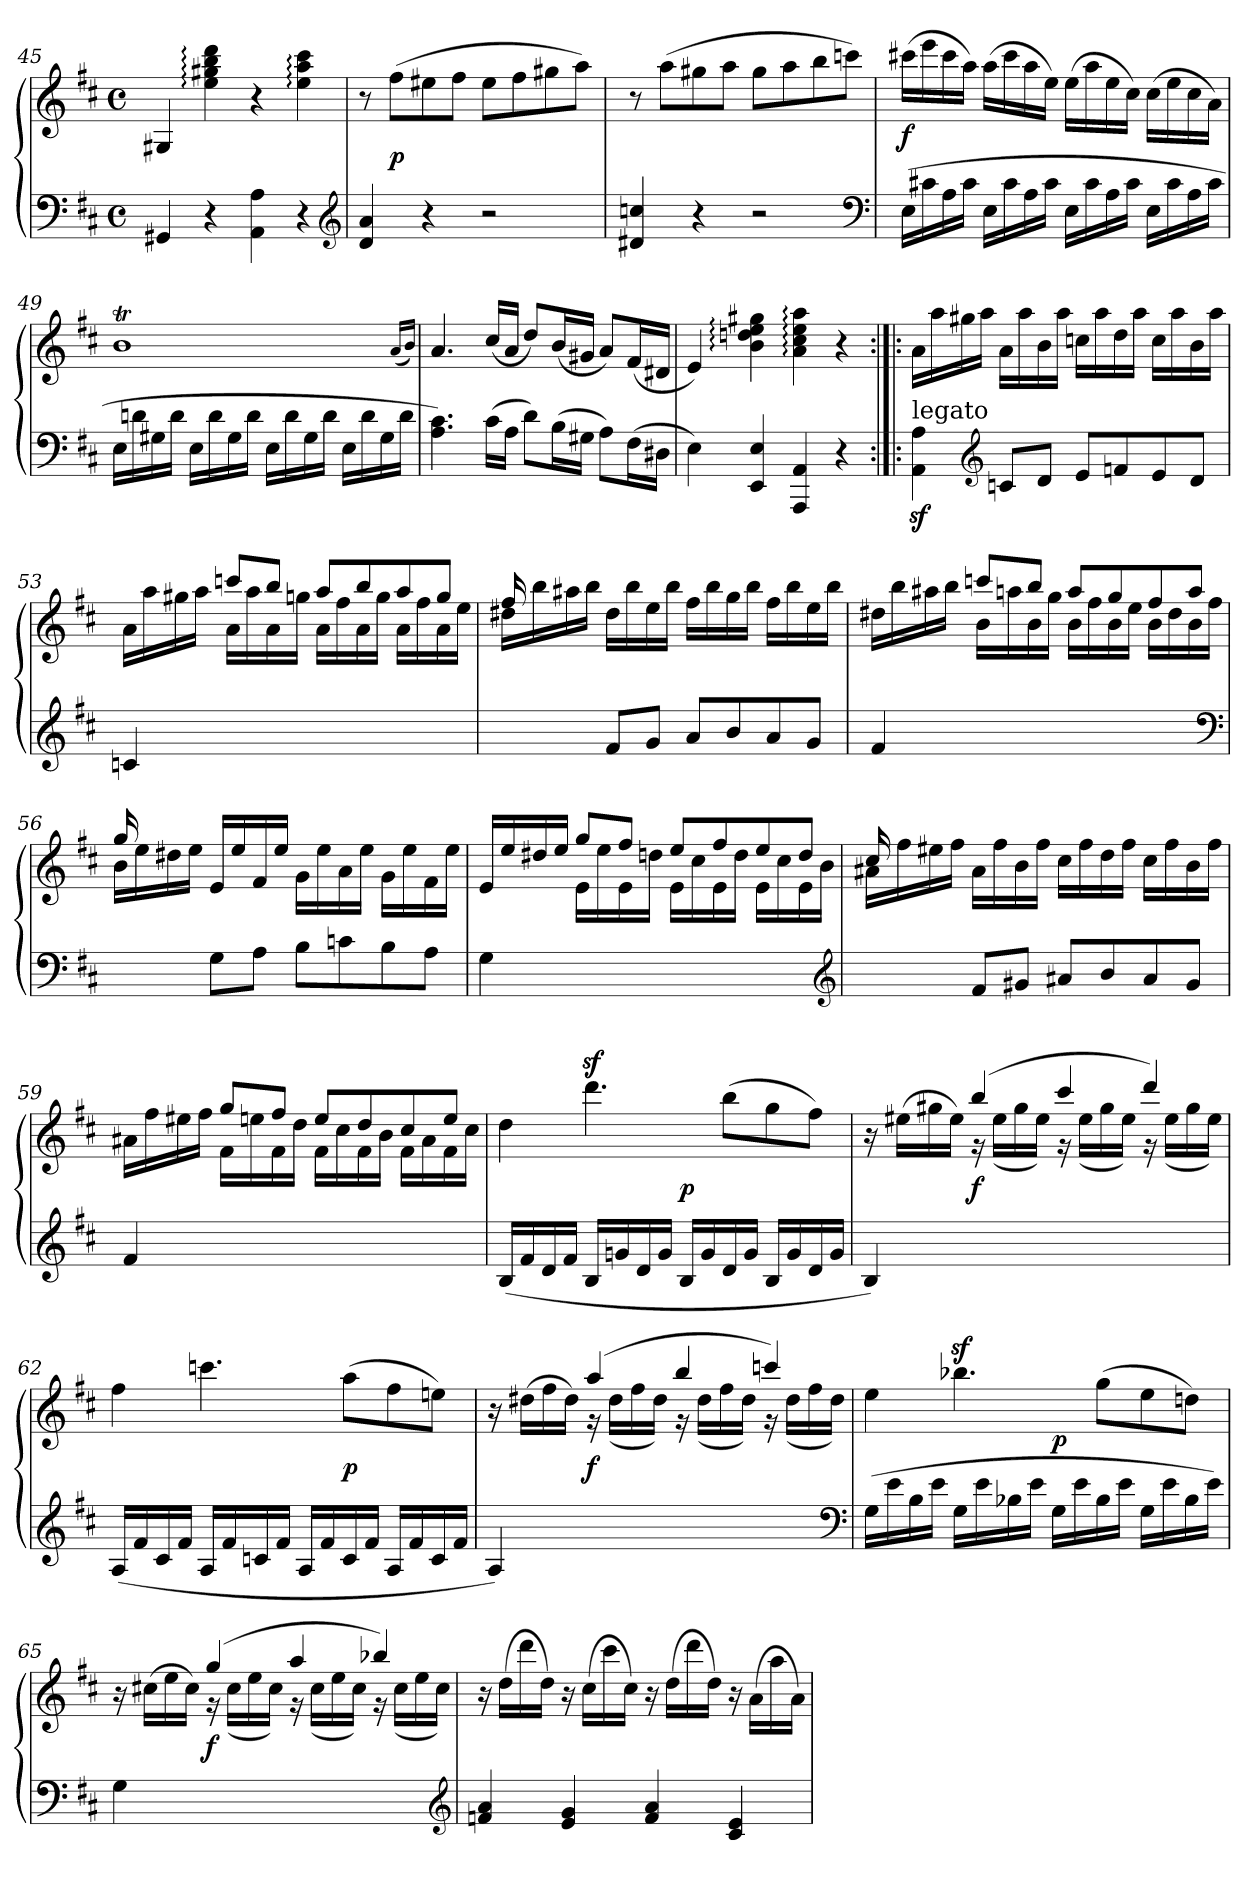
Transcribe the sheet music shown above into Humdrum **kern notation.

**kern	**kern	**dynam
*part1	*part1	*part1
*staff2	*staff1	*staff1/2
*clefF4	*clefG2	*
*k[f#c#]	*k[f#c#]	*
*M4/4	*M4/4	*
*met(c)	*met(c)	*
=45	=45	=45
4GG#X	4G#X	.
4r	4ee: 4gg#X: 4bb: 4ddd:	.
4AA 4A	4r	.
4r	4ee: 4aa: 4ccc#:	.
*clefG2	*	*
=46	=46	=46
4d 4a	8r	.
.	(8ff#L	p
4r	8ee#X	.
.	8ff#J	.
2r	8ee#L	.
.	8ff#	.
.	8gg#X	.
.	8aaJ)	.
=47	=47	=47
4d#X 4ccn	8r	.
.	(8aaL	.
4r	8gg#X	.
.	8aaJ	.
2r	8gg#L	.
.	8aa	.
.	8bb	.
.	8cccnJ)	.
*clefF4	*	*
=48	=48	=48
(16ELL	(16ccc#XLL	f
16c#X	16eee	.
16A	16ccc#	.
16c#JJ	16aaJJ)	.
16ELL	(16aaLL	.
16c#	16ccc#	.
16A	16aa	.
16c#JJ	16eeJJ)	.
16ELL	(16eeLL	.
16c#	16aa	.
16A	16ee	.
16c#JJ	16cc#JJ)	.
16ELL	(16cc#LL	.
16c#	16ee	.
16A	16cc#	.
16c#JJ	16aJJ)	.
=49	=49	=49
16ELL	1bT	.
16dn	.	.
16G#X	.	.
16dJJ	.	.
16ELL	.	.
16d	.	.
16G#	.	.
16dJJ	.	.
16ELL	.	.
16d	.	.
16G#	.	.
16dJJ	.	.
16ELL	.	.
16d	.	.
16G#	.	.
16dJJ	.	.
.	(16qaTTTLL	.
.	16qbJJ)	.
=50	=50	=50
4.A 4.c#)	4.a	.
(16c#LL	(16cc#/LL	.
16AJJ	16a/JJ	.
8dL)	8dd/L)	.
(16BL	(16b/L	.
16G#XJJ	16g#X/JJ	.
8AL)	8aL)	.
(16F#L	(16f#L	.
16D#XJJ	16d#XJJ	.
=51	=51	=51
4E)	4e)	.
4EE 4E	4b: 4ddn: 4ee: 4gg#X:	.
4AAA 4AA	4a: 4cc#: 4ee: 4aa:	.
4r	4r	.
=52:|!|:	=52:|!|:	=52:|!|:
!LO:TX:a:t=legato	!	!
4AAz 4Az	16aLL	.
.	16aa	.
.	16gg#X	.
.	16aaJJ	.
*clefG2	*	*
8cnL	16aLL	.
.	16aa	.
8dJ	16b	.
.	16aaJJ	.
8eL	16ccnLL	.
.	16aa	.
8fn	16dd	.
.	16aaJJ	.
8e	16ccLL	.
.	16aa	.
8dJ	16b	.
.	16aaJJ	.
=53	=53	=53
*	*^	*
4cn	4ryy	16aLL	.
.	.	16aa	.
.	.	16gg#X	.
.	.	16aaJJ	.
2.ryy	8cccnL	16aLL	.
.	.	16aa	.
.	8bbJ	16a	.
.	.	16ggnJJ	.
.	8aaL	16aLL	.
.	.	16ff#	.
.	8bb	16a	.
.	.	16ggJJ	.
.	8aa	16aLL	.
.	.	16ff#	.
.	8ggJ	16a	.
.	.	16eeJJ	.
=54	=54	=54	=54
4ryy	16ff#	16dd#XLL	.
.	8.ryy	16bb	.
.	.	16aa#X	.
.	.	16bbJJ	.
8f#L	2.ryy	16dd#LL	.
.	.	16bb	.
8gJ	.	16ee	.
.	.	16bbJJ	.
8aL	.	16ff#LL	.
.	.	16bb	.
8b	.	16gg	.
.	.	16bbJJ	.
8a	.	16ff#LL	.
.	.	16bb	.
8gJ	.	16ee	.
.	.	16bbJJ	.
=55	=55	=55	=55
4f#	4ryy	16dd#XLL	.
.	.	16bb	.
.	.	16aa#X	.
.	.	16bbJJ	.
2.ryy	8cccnL	16bLL	.
.	.	16aan	.
.	8bbJ	16b	.
.	.	16ggJJ	.
.	8aaL	16bLL	.
.	.	16ff#	.
.	8gg	16b	.
.	.	16eeJJ	.
.	8ff#	16bLL	.
.	.	16dd#	.
.	8aaJ	16b	.
.	.	16ff#JJ	.
*clefF4	*	*	*
=56	=56	=56	=56
4ryy	16gg	16bLL	.
.	8.ryy	16ee	.
.	.	16dd#X	.
.	.	16eeJJ	.
8GL	2.ryy	16eLL	.
.	.	16ee	.
8AJ	.	16f#	.
.	.	16eeJJ	.
8BL	.	16gLL	.
.	.	16ee	.
8cn	.	16a	.
.	.	16eeJJ	.
8B	.	16gLL	.
.	.	16ee	.
8AJ	.	16f#	.
.	.	16eeJJ	.
=57	=57	=57	=57
4G	4ryy	16eLL	.
.	.	16ee	.
.	.	16dd#X	.
.	.	16eeJJ	.
2.ryy	8ggL	16eLL	.
.	.	16ee	.
.	8ff#J	16e	.
.	.	16ddnJJ	.
.	8eeL	16eLL	.
.	.	16cc#	.
.	8ff#	16e	.
.	.	16ddJJ	.
.	8ee	16eLL	.
.	.	16cc#	.
.	8ddJ	16e	.
.	.	16bJJ	.
*clefG2	*	*	*
=58	=58	=58	=58
4ryy	16cc#	16a#XLL	.
.	8.ryy	16ff#	.
.	.	16ee#X	.
.	.	16ff#JJ	.
8f#L	2.ryy	16a#LL	.
.	.	16ff#	.
8g#XJ	.	16b	.
.	.	16ff#JJ	.
8a#XL	.	16cc#LL	.
.	.	16ff#	.
8b	.	16dd	.
.	.	16ff#JJ	.
8a#	.	16cc#LL	.
.	.	16ff#	.
8g#J	.	16b	.
.	.	16ff#JJ	.
=59	=59	=59	=59
4f#	4ryy	16a#XLL	.
.	.	16ff#	.
.	.	16ee#X	.
.	.	16ff#JJ	.
2.ryy	8ggL	16f#LL	.
.	.	16een	.
.	8ff#J	16f#	.
.	.	16ddJJ	.
.	8eeL	16f#LL	.
.	.	16cc#	.
.	8dd	16f#	.
.	.	16bJJ	.
.	8cc#	16f#LL	.
.	.	16a#	.
.	8eeJ	16f#	.
.	.	16cc#JJ	.
=60	=60	=60	=60
(16BLL	4dd	2ryy	.
16f#	.	.	.
16d	.	.	.
16f#JJ	.	.	.
16BLL	4.dddz	.	.
16gn	.	.	.
16d	.	.	.
16gJJ	.	.	.
16BLL	.	2ryy	p
16g	.	.	.
16d	(8bbL	.	.
16gJJ	.	.	.
16BLL	8gg	.	.
16g	.	.	.
16d	8ff#J)	.	.
16gJJ	.	.	.
=61	=61	=61	=61
4B)	4ryy	16r	.
.	.	(16ee#XLL	.
.	.	16gg#X	.
.	.	16ee#JJ)	.
2.ryy	(4bb	16r	f
.	.	(16ee#LL	.
.	.	16gg#	.
.	.	16ee#JJ)	.
.	4ccc#	16r	.
.	.	(16ee#LL	.
.	.	16gg#	.
.	.	16ee#JJ)	.
.	4ddd)	16r	.
.	.	(16ee#LL	.
.	.	16gg#	.
.	.	16ee#JJ)	.
*	*v	*v	*
=62	=62	=62
(16ALL	4ff#	.
16f#	.	.
16c#	.	.
16f#JJ	.	.
16ALL	4.cccn	.
16f#	.	.
16cn	.	.
16f#JJ	.	.
16ALL	.	.
16f#	.	.
16c	(8aaL	p
16f#JJ	.	.
16ALL	8ff#	.
16f#	.	.
16c	8eenJ)	.
16f#JJ	.	.
=63	=63	=63
*	*^	*
4A)	4ryy	16r	.
.	.	(16dd#XLL	.
.	.	16ff#	.
.	.	16dd#JJ)	.
2.ryy	(4aa	16r	f
.	.	(16dd#LL	.
.	.	16ff#	.
.	.	16dd#JJ)	.
.	4bb	16r	.
.	.	(16dd#LL	.
.	.	16ff#	.
.	.	16dd#JJ)	.
.	4cccn)	16r	.
.	.	(16dd#LL	.
.	.	16ff#	.
.	.	16dd#JJ)	.
*clefF4	*	*	*
=64	=64	=64	=64
(16GLL	4ee	2ryy	.
16e	.	.	.
16B	.	.	.
16eJJ	.	.	.
16GLL	4.bb-Xz	.	.
16e	.	.	.
16B-X	.	.	.
16eJJ	.	.	.
16GLL	.	2ryy	p
16e	.	.	.
16B-	(8ggL	.	.
16eJJ	.	.	.
16GLL	8ee	.	.
16e	.	.	.
16B-	8ddnJ)	.	.
16eJJ)	.	.	.
=65	=65	=65	=65
4G	4ryy	16r	.
.	.	(16cc#XLL	.
.	.	16ee	.
.	.	16cc#JJ)	.
2.ryy	(4gg	16r	f
.	.	(16cc#LL	.
.	.	16ee	.
.	.	16cc#JJ)	.
.	4aa	16r	.
.	.	(16cc#LL	.
.	.	16ee	.
.	.	16cc#JJ)	.
.	4bb-X)	16r	.
.	.	(16cc#LL	.
.	.	16ee	.
.	.	16cc#JJ)	.
*	*v	*v	*
*clefG2	*	*
=66	=66	=66
4fn 4a	16r	.
.	(16ddLL	.
.	16ddd	.
.	16ddJJ)	.
4e 4g	16r	.
.	(16cc#LL	.
.	16ccc#	.
.	16cc#JJ)	.
4f 4a	16r	.
.	(16ddLL	.
.	16ddd	.
.	16ddJJ)	.
4c# 4e	16r	.
.	(16aLL	.
.	16aa	.
.	16aJJ)	.
=	=	=
*-	*-	*-
